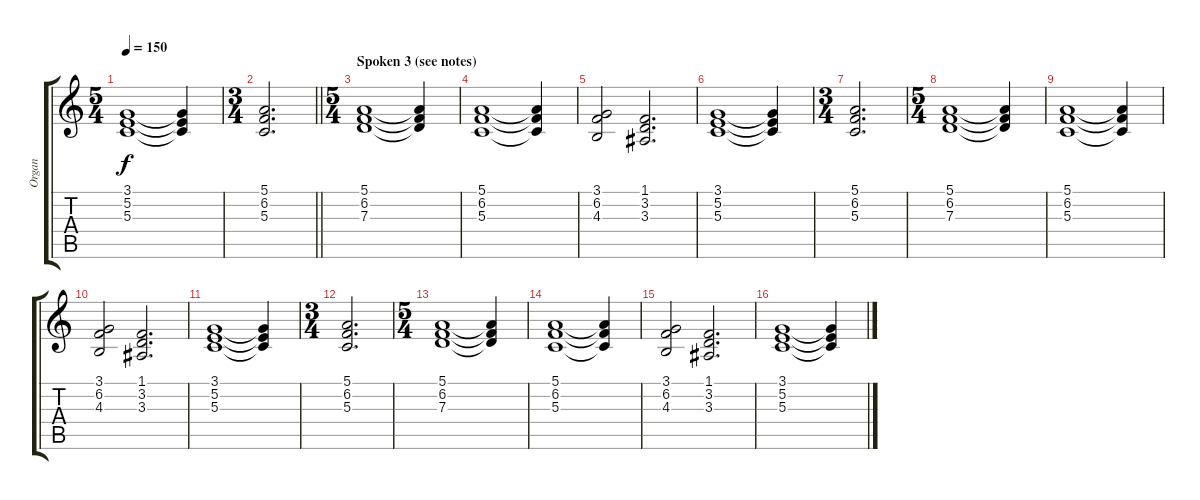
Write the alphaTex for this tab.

\track ("Organ" "Organ") {instrument drawbarorgan}
\staff {score tabs}
\tuning (E4 B3 G3 D3 A2 E2) {hide}
\ts (5 4)
\tempo 150
\clef g2
\ks c
(3.1 5.2 5.3).1{dy f} (3.1{t} 5.2{t} 5.3{t}).4 |
\ts (3 4)
\barLineRight lightlight
(5.1 6.2 5.3).2{d} |
\ts (5 4)
\section ("" "Spoken 3 (see notes)")
(5.1 6.2 7.3).1 (5.1{t} 6.2{t} 7.3{t}).4 |
(5.1 6.2 5.3).1 (5.1{t} 6.2{t} 5.3{t}).4 |
(3.1 6.2 4.3).2 (1.1 3.2 3.3).2{d} |
(3.1 5.2 5.3).1 (3.1{t} 5.2{t} 5.3{t}).4 |
\ts (3 4)
(5.1 6.2 5.3).2{d} |
\ts (5 4)
(5.1 6.2 7.3).1 (5.1{t} 6.2{t} 7.3{t}).4 |
(5.1 6.2 5.3).1 (5.1{t} 6.2{t} 5.3{t}).4 |
(3.1 6.2 4.3).2 (1.1 3.2 3.3).2{d} |
(3.1 5.2 5.3).1 (3.1{t} 5.2{t} 5.3{t}).4 |
\ts (3 4)
(5.1 6.2 5.3).2{d} |
\ts (5 4)
(5.1 6.2 7.3).1 (5.1{t} 6.2{t} 7.3{t}).4 |
(5.1 6.2 5.3).1 (5.1{t} 6.2{t} 5.3{t}).4 |
(3.1 6.2 4.3).2 (1.1 3.2 3.3).2{d} |
(3.1 5.2 5.3).1 (3.1{t} 5.2{t} 5.3{t}).4
